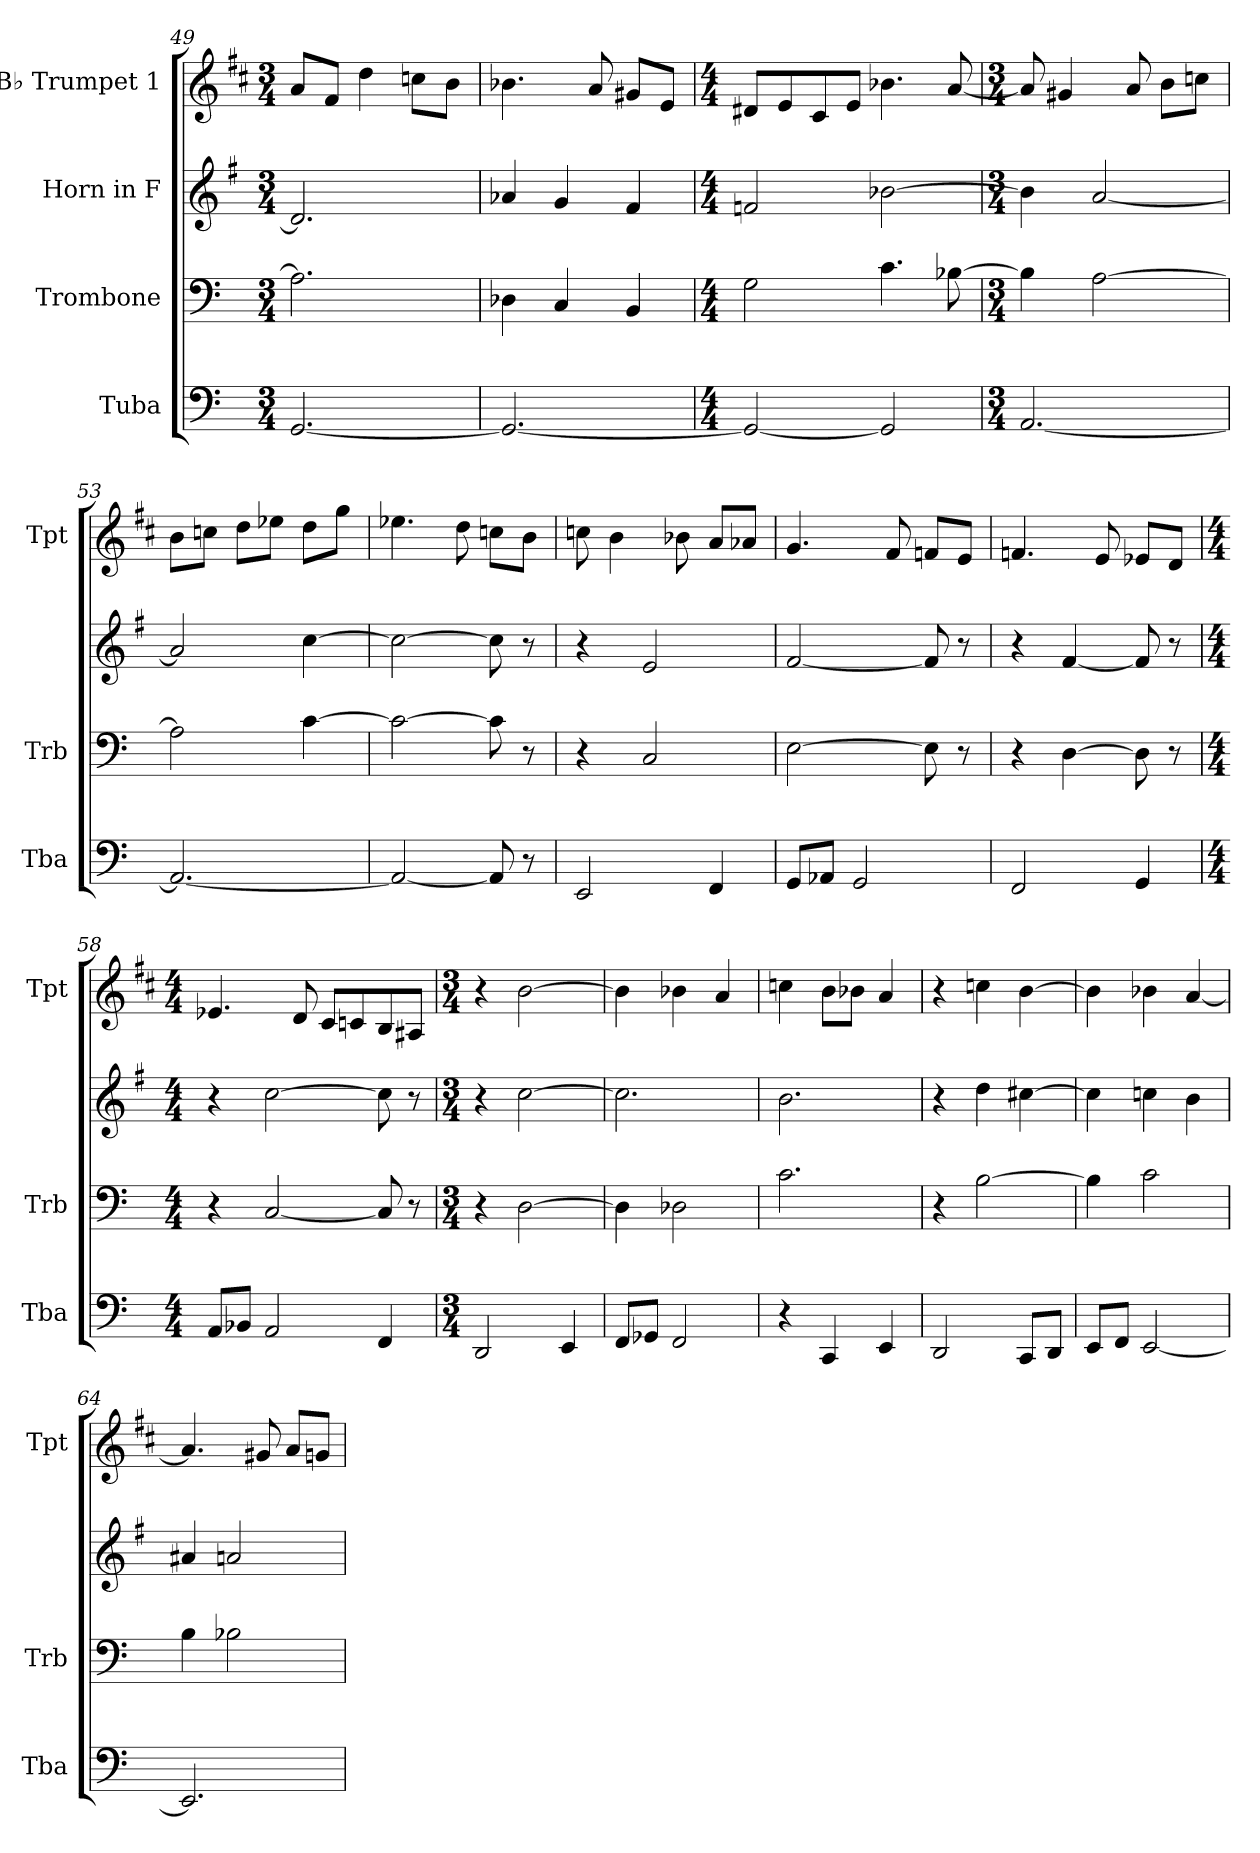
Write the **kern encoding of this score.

**kern	**kern	**kern	**kern
*part4	*part3	*part2	*part1
*staff4	*staff3	*staff2	*staff1
*I"Tuba	*I"Trombone	*I"Horn in F	*I"B♭ Trumpet 1
*I'Tba	*I'Trb	*	*I'Tpt
*clefF4	*clefF4	*clefG2	*clefG2
*	*	*ITrd4c7	*ITrd1c2
*k[]	*k[]	*k[]	*k[]
*M3/4	*M3/4	*M3/4	*M3/4
=49	=49	=49	=49
[2.GG/	2.A\]	2.G#/]	8g/L
.	.	.	8e/J
.	.	.	4cc\
.	.	.	8b-X\L
.	.	.	8a\J
=50	=50	=50	=50
2.GG/_	4D-X\	4d-X/	4.a-X\
.	4C/	4c/	.
.	.	.	8g/
.	4BB/	4B/	8f#X/L
.	.	.	8d/J
!!LO:PB:g=z
=51	=51	=51	=51
*M4/4	*M4/4	*M4/4	*M4/4
2GG/_	2G\	2B-X/	8c#X/L
.	.	.	8d/
.	.	.	8B/
.	.	.	8d/J
2GG/]	4.c\	[2e-X\	4.a-X\
.	[8B-X\	.	[8g/
=52	=52	=52	=52
*M3/4	*M3/4	*M3/4	*M3/4
[2.AA/	4B-\]	4e-\]	8g/]
.	.	.	4f#X/
.	[2A\	[2d/	.
.	.	.	8g/
.	.	.	8a\L
.	.	.	8b-X\J
=53	=53	=53	=53
2.AA/_	2A\]	2d/]	8a\L
.	.	.	8b-X\J
.	.	.	8cc\L
.	.	.	8dd-X\J
.	[4c\	[4f\	8cc\L
.	.	.	8ff\J
=54	=54	=54	=54
2AA/_	2c\_	2f\_	4.dd-X\
.	.	.	8cc\
8AA/]	8c\]	8f\]	8b-X\L
8r	8r	8r	8a\J
=55	=55	=55	=55
2EE/	4r	4r	8b-X\
.	.	.	4a\
.	2C/	2A/	.
.	.	.	8a-X\
4FF/	.	.	8g/L
.	.	.	8g-X/J
!!LO:LB:g=z
=56	=56	=56	=56
8GG/L	[2E\	[2B/	4.f/
8AA-X/J	.	.	.
2GG/	.	.	.
.	.	.	8e/
.	8E\]	8B/]	8e-X/L
.	8r	8r	8d/J
=57	=57	=57	=57
2FF/	4r	4r	4.e-X/
.	[4D\	[4B/	.
.	.	.	8d/
4GG/	8D\]	8B/]	8d-X/L
.	8r	8r	8c/J
=58	=58	=58	=58
*M4/4	*M4/4	*M4/4	*M4/4
8AA/L	4r	4r	4.d-X/
8BB-X/J	.	.	.
2AA/	[2C/	[2f\	.
.	.	.	8c/
.	.	.	8B/L
.	.	.	8B-X/
4FF/	8C/]	8f\]	8A/
.	8r	8r	8G#X/J
=59	=59	=59	=59
*M3/4	*M3/4	*M3/4	*M3/4
2DD/	4r	4r	4r
.	[2D\	[2f\	[2a\
4EE/	.	.	.
=60	=60	=60	=60
8FF/L	4D\]	2.f\]	4a\]
8GG-X/J	.	.	.
2FF/	2D-X\	.	4a-X\
.	.	.	4g/
!!LO:LB:g=z
=61	=61	=61	=61
4r	2.c\	2.e\	4b-X\
4CC/	.	.	8a\L
.	.	.	8a-X\J
4EE/	.	.	4g/
=62	=62	=62	=62
2DD/	4r	4r	4r
.	[2B\	4g\	4b-X\
8CC/L	.	[4f#X\	[4a\
8DD/J	.	.	.
=63	=63	=63	=63
8EE/L	4B\]	4f#\]	4a\]
8FF/J	.	.	.
[2EE/	2c\	4fn\	4a-X\
.	.	4e\	[4g/
=64	=64	=64	=64
2.EE/]	4B\	4d#X/	4.g/]
.	2B-X\	2dn/	.
.	.	.	8f#X/
.	.	.	8g/L
.	.	.	8fn/J
=	=	=	=
*-	*-	*-	*-
